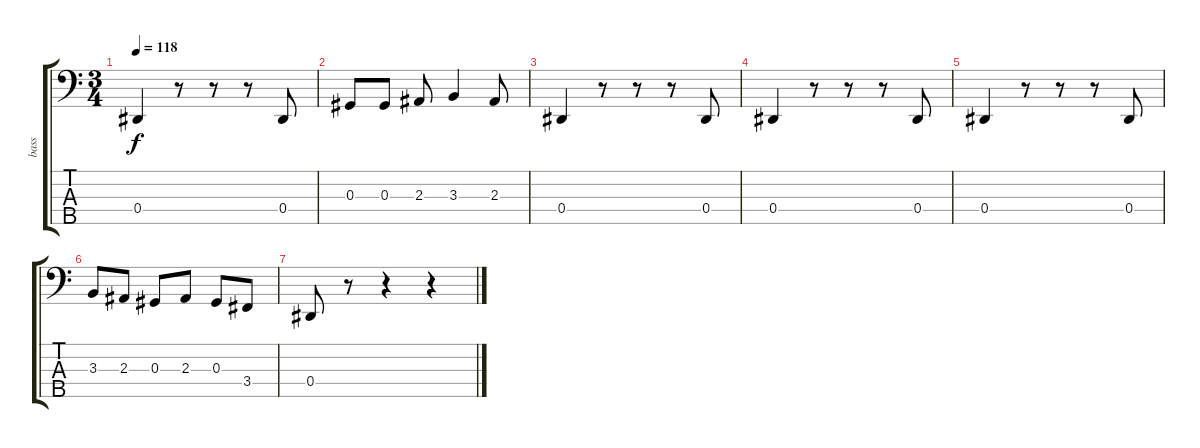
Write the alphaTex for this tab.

\track ("bass" "bass") {instrument slapbass2}
\staff {score tabs}
\tuning (Gb2 Db2 Ab1 Eb1 Bb0) {hide}
\ts (3 4)
\tempo 118
\clef f4
\ks c
0.4.4{dy f} r.8 r.8 r.8 0.4.8 |
0.3.8 0.3.8 2.3.8 3.3.4 2.3.8 |
0.4.4 r.8 r.8 r.8 0.4.8 |
0.4.4 r.8 r.8 r.8 0.4.8 |
0.4.4 r.8 r.8 r.8 0.4.8 |
3.3.8 2.3.8 0.3.8 2.3.8 0.3.8 3.4.8 |
0.4.8 r.8 r.4 r.4
